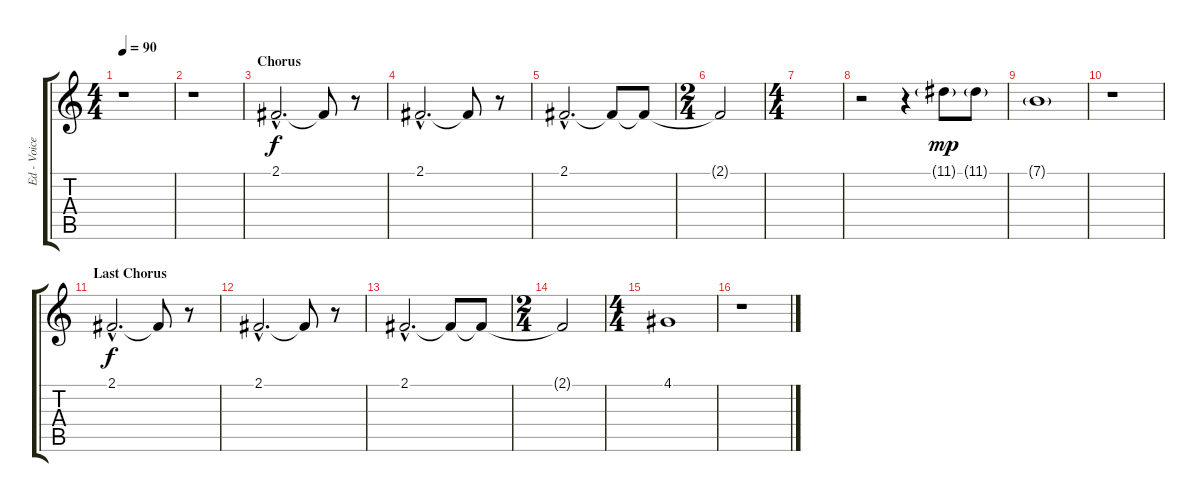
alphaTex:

\track ("Ed - Voice" "Ed - Voice") {instrument flute}
\staff {score tabs}
\tuning (E4 B3 G3 D3 A2 E2) {hide}
\ts (4 4)
\tempo 90
\clef g2
\ks c
r.1{dy f} |
r.1 |
\section ("" "Chorus")
2.1{hac}.2{d} 2.1{t}.8 r.8 |
2.1{hac}.2{d} 2.1{t}.8 r.8 |
2.1{hac}.2{d} 2.1{t}.8 2.1{t}.8 |
\ts (2 4)
2.1{t}.2 |
\ts (4 4)
|
r.2 r.4 11.1{g}.8{dy mp} 11.1{g}.8 |
7.1{g}.1 |
r.1 |
\section ("" "Last Chorus")
2.1{hac}.2{d dy f} 2.1{t}.8 r.8 |
2.1{hac}.2{d} 2.1{t}.8 r.8 |
2.1{hac}.2{d} 2.1{t}.8 2.1{t}.8 |
\ts (2 4)
2.1{t}.2 |
\ts (4 4)
4.1.1 |
r.1
